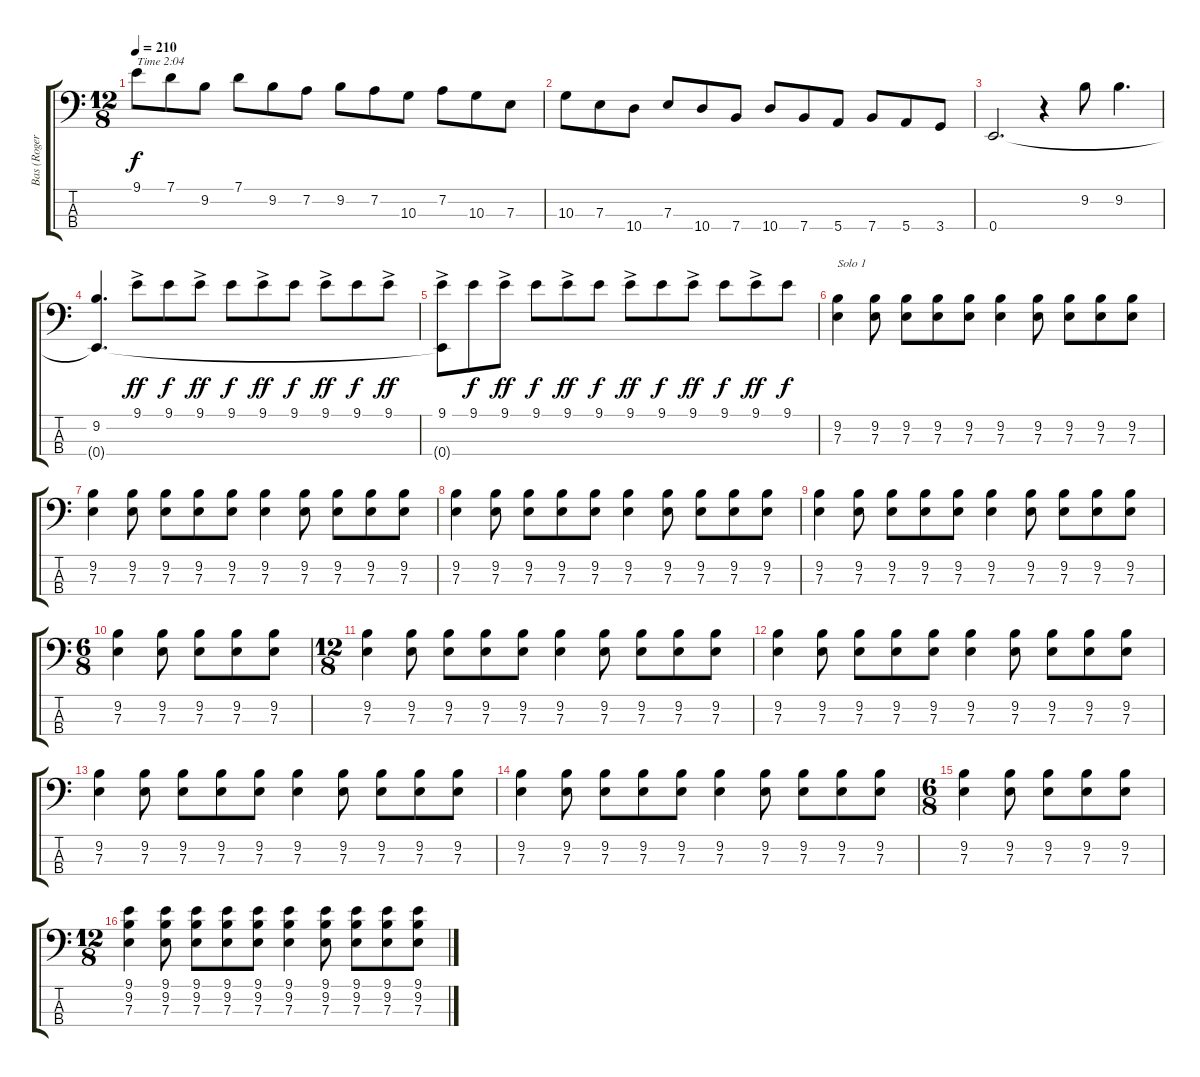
\track ("Bas (Roger)" "Bas (Roger") {instrument electricbassfinger}
\staff {score tabs}
\tuning (G2 D2 A1 E1) {hide}
\ts (12 8)
\tempo 210
\clef f4
\ks c
9.1.8{txt "Time 2:04" dy f} 7.1.8 9.2.8 7.1.8 9.2.8 7.2.8 9.2.8 7.2.8 10.3.8 7.2.8 10.3.8 7.3.8 |
10.3.8 7.3.8 10.4.8 7.3.8 10.4.8 7.4.8 10.4.8 7.4.8 5.4.8 7.4.8 5.4.8 3.4.8 |
0.4.2{d} r.4 9.2.8 9.2.4{d} |
(9.2 0.4{t}).4{d} 9.1{ac}.8{dy ff} 9.1.8{dy f} 9.1{ac}.8{dy ff} 9.1.8{dy f} 9.1{ac}.8{dy ff} 9.1.8{dy f} 9.1{ac}.8{dy ff} 9.1.8{dy f} 9.1{ac}.8{dy ff} |
(9.1{ac} 0.4{t}).8 9.1.8{dy f} 9.1{ac}.8{dy ff} 9.1.8{dy f} 9.1{ac}.8{dy ff} 9.1.8{dy f} 9.1{ac}.8{dy ff} 9.1.8{dy f} 9.1{ac}.8{dy ff} 9.1.8{dy f} 9.1{ac}.8{dy ff} 9.1.8{dy f} |
(9.2 7.3).4{txt "Solo 1"} (9.2 7.3).8 (9.2 7.3).8 (9.2 7.3).8 (9.2 7.3).8 (9.2 7.3).4 (9.2 7.3).8 (9.2 7.3).8 (9.2 7.3).8 (9.2 7.3).8 |
(9.2 7.3).4 (9.2 7.3).8 (9.2 7.3).8 (9.2 7.3).8 (9.2 7.3).8 (9.2 7.3).4 (9.2 7.3).8 (9.2 7.3).8 (9.2 7.3).8 (9.2 7.3).8 |
(9.2 7.3).4 (9.2 7.3).8 (9.2 7.3).8 (9.2 7.3).8 (9.2 7.3).8 (9.2 7.3).4 (9.2 7.3).8 (9.2 7.3).8 (9.2 7.3).8 (9.2 7.3).8 |
(9.2 7.3).4 (9.2 7.3).8 (9.2 7.3).8 (9.2 7.3).8 (9.2 7.3).8 (9.2 7.3).4 (9.2 7.3).8 (9.2 7.3).8 (9.2 7.3).8 (9.2 7.3).8 |
\ts (6 8)
(9.2 7.3).4 (9.2 7.3).8 (9.2 7.3).8 (9.2 7.3).8 (9.2 7.3).8 |
\ts (12 8)
(9.2 7.3).4 (9.2 7.3).8 (9.2 7.3).8 (9.2 7.3).8 (9.2 7.3).8 (9.2 7.3).4 (9.2 7.3).8 (9.2 7.3).8 (9.2 7.3).8 (9.2 7.3).8 |
(9.2 7.3).4 (9.2 7.3).8 (9.2 7.3).8 (9.2 7.3).8 (9.2 7.3).8 (9.2 7.3).4 (9.2 7.3).8 (9.2 7.3).8 (9.2 7.3).8 (9.2 7.3).8 |
(9.2 7.3).4 (9.2 7.3).8 (9.2 7.3).8 (9.2 7.3).8 (9.2 7.3).8 (9.2 7.3).4 (9.2 7.3).8 (9.2 7.3).8 (9.2 7.3).8 (9.2 7.3).8 |
(9.2 7.3).4 (9.2 7.3).8 (9.2 7.3).8 (9.2 7.3).8 (9.2 7.3).8 (9.2 7.3).4 (9.2 7.3).8 (9.2 7.3).8 (9.2 7.3).8 (9.2 7.3).8 |
\ts (6 8)
(9.2 7.3).4 (9.2 7.3).8 (9.2 7.3).8 (9.2 7.3).8 (9.2 7.3).8 |
\ts (12 8)
(9.1 9.2 7.3).4 (9.1 9.2 7.3).8 (9.1 9.2 7.3).8 (9.1 9.2 7.3).8 (9.1 9.2 7.3).8 (9.1 9.2 7.3).4 (9.1 9.2 7.3).8 (9.1 9.2 7.3).8 (9.1 9.2 7.3).8 (9.1 9.2 7.3).8
